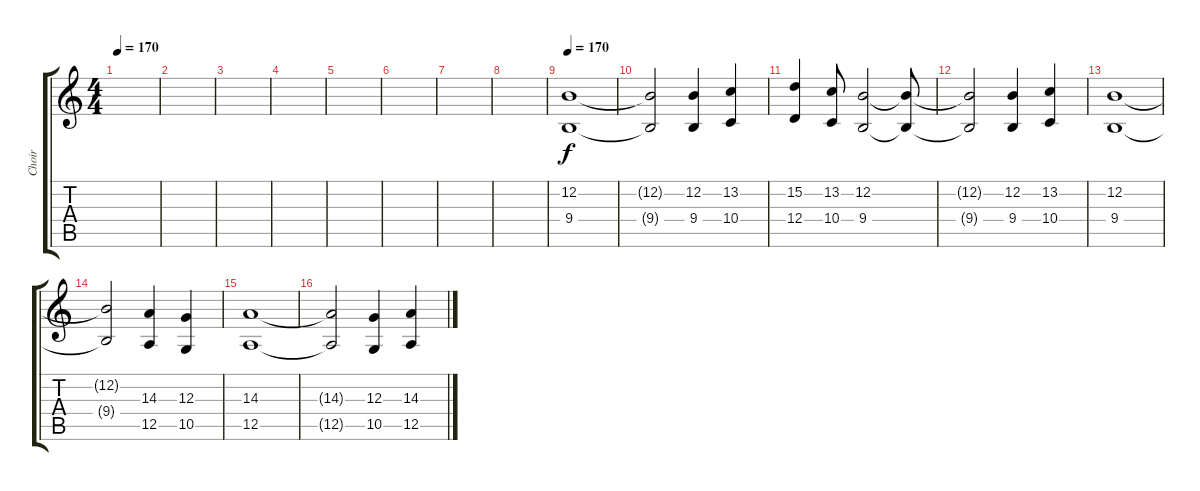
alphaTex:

\track ("Choir" "Choir") {instrument synthvoice}
\staff {score tabs}
\tuning (E4 B3 G3 D3 A2 E2) {hide}
\ts (4 4)
\tempo 170
\clef g2
\ks c
|
|
|
|
|
|
|
|
\tempo 180
\tempo 170
(12.2 9.4).1 |
(12.2{t} 9.4{t}).2 (12.2 9.4).4 (13.2 10.4).4 |
(15.2 12.4).4 (13.2 10.4).8 (12.2 9.4).2 (12.2{t} 9.4{t}).8 |
(12.2{t} 9.4{t}).2 (12.2 9.4).4 (13.2 10.4).4 |
(12.2 9.4).1 |
(12.2{t} 9.4{t}).2 (14.3 12.5).4 (12.3 10.5).4 |
(14.3 12.5).1 |
(14.3{t} 12.5{t}).2 (12.3 10.5).4 (14.3 12.5).4
